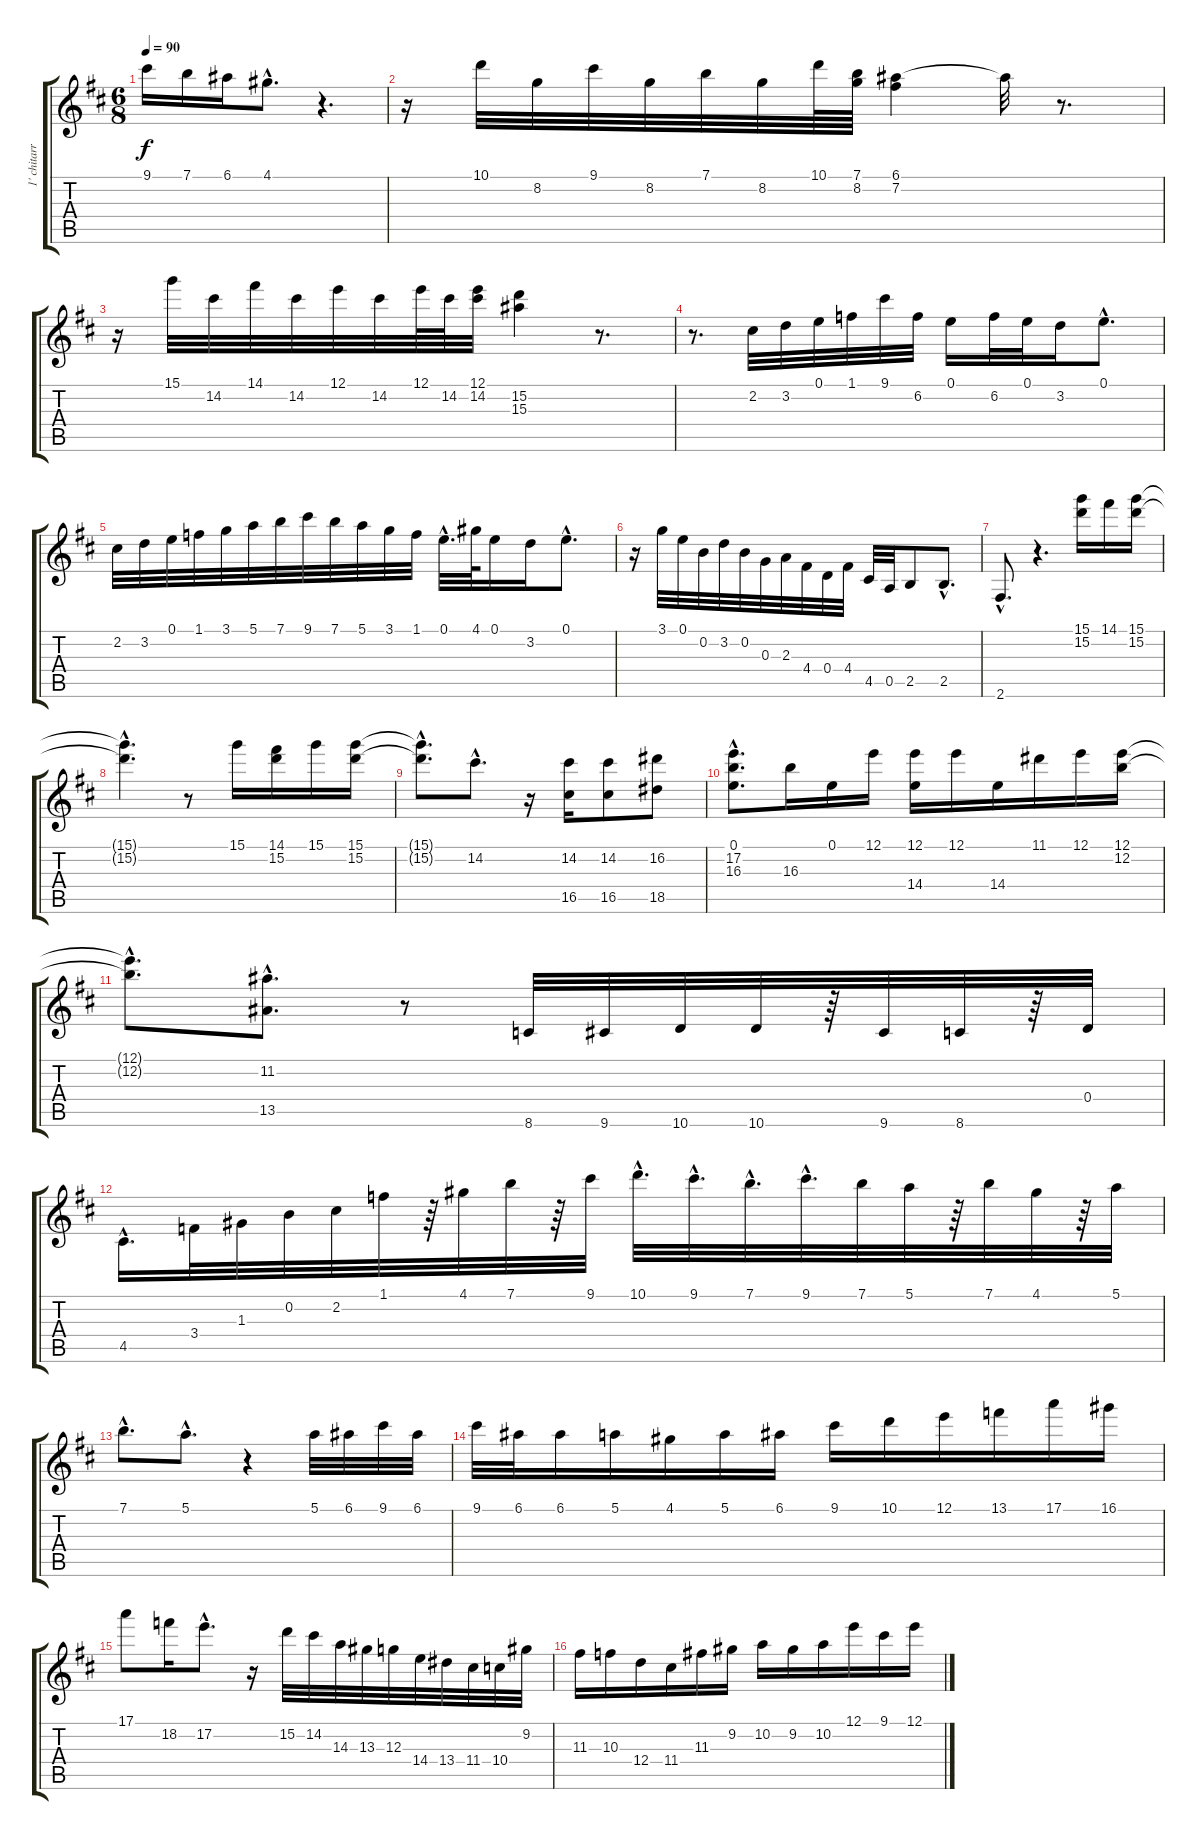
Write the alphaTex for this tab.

\track ("1' chitarra" "1' chitarr") {instrument acousticguitarnylon}
\staff {score tabs}
\tuning (E4 B3 G3 D3 A2 E2) {hide}
\ts (6 8)
\tempo 90
\clef g2
\ks bminor
9.1.16{dy f} 7.1.16 6.1.16 4.1{hac}.8{d} r.4{d txt " "} |
r.16 10.1.32 8.2.32 9.1.32 8.2.32 7.1.32 8.2.32 10.1.64 (7.1 8.2).64 (6.1 7.2).4 6.1{t}.32{txt " "} r.8{d} |
r.16 15.1.32 14.2.32 14.1.32 14.2.32 12.1.32 14.2.32 12.1.64 14.2.64 (12.1 14.2).32 (15.2 15.3).4 r.8{d txt " "} |
r.8{d} 2.2.32 3.2.32 0.1.32 1.1.32 9.1.32 6.2.32 0.1.16 6.2.32 0.1.32 3.2.16 0.1{hac}.8{d txt " "} |
2.2.32 3.2.32 0.1.32 1.1.32 3.1.32 5.1.32 7.1.32 9.1.32 7.1.32 5.1.32 3.1.32 1.1.32 0.1{hac}.32{d} 4.1.64 0.1.16 3.2.16 0.1{hac}.8{d txt " "} |
r.16 3.1.32 0.1.32 0.2.32 3.2.32 0.2.32 0.3.32 2.3.32 4.4.32 0.4.32 4.4.32 4.5.32 0.5.32 2.5.8 2.5{hac}.8{d} |
2.6{hac}.8{d} r.4{d} (15.1 15.2).16 14.1.16 (15.1 15.2).16{txt " "} |
(15.1{hac t} 15.2{hac t}).4{d} r.8 15.1.16 (14.1 15.2).16 15.1.16 (15.1 15.2).16{txt " "} |
(15.1{hac t} 15.2{hac t}).8{d} 14.2{hac}.8{d} r.16 (14.2 16.5).16 (14.2 16.5).8 (16.2 18.5).8{txt " "} |
(0.1 17.2{hac} 16.3{hac}).8{d} 16.3.16 0.1.16 12.1.16 (12.1 14.4).16 12.1.16 14.4.16 11.1.16 12.1.16 (12.1 12.2).16{txt " "} |
(12.1{hac t} 12.2{hac t}).8{d} (11.2{hac} 13.5{hac}).8{d} r.8 8.6.32 9.6.32 10.6.32 10.6.32 r.64 9.6.32 8.6.32 r.64 0.4.32{txt " "} |
4.5{hac}.16{d} 3.4.32 1.3.32 0.2.32 2.2.32 1.1.32 r.64 4.1.32 7.1.32 r.64 9.1.32 10.1{hac}.32{d} 9.1{hac}.32{d} 7.1{hac}.32{d} 9.1{hac}.32{d} 7.1.32 5.1.32 r.64 7.1.32 4.1.32 r.64 5.1.32{txt " "} |
7.1{hac}.8{d} 5.1{hac}.8{d} r.4 5.1.32 6.1.32 9.1.32 6.1.32{txt " "} |
9.1.32 6.1.32 6.1.16 5.1.16 4.1.16 5.1.16 6.1.16 9.1.16 10.1.16 12.1.16 13.1.16 17.1.16 16.1.16{txt " "} |
17.1.8 18.2.16 17.2{hac}.8{d} r.16 15.2.32 14.2.32 14.3.32 13.3.32 12.3.32 14.4.32 13.4.32 11.4.32 10.4.32 9.2.32{txt " "} |
11.3.16 10.3.16 12.4.16 11.4.16 11.3.16 9.2.16 10.2.16 9.2.16 10.2.16 12.1.16 9.1.16 12.1.16{txt " "}
